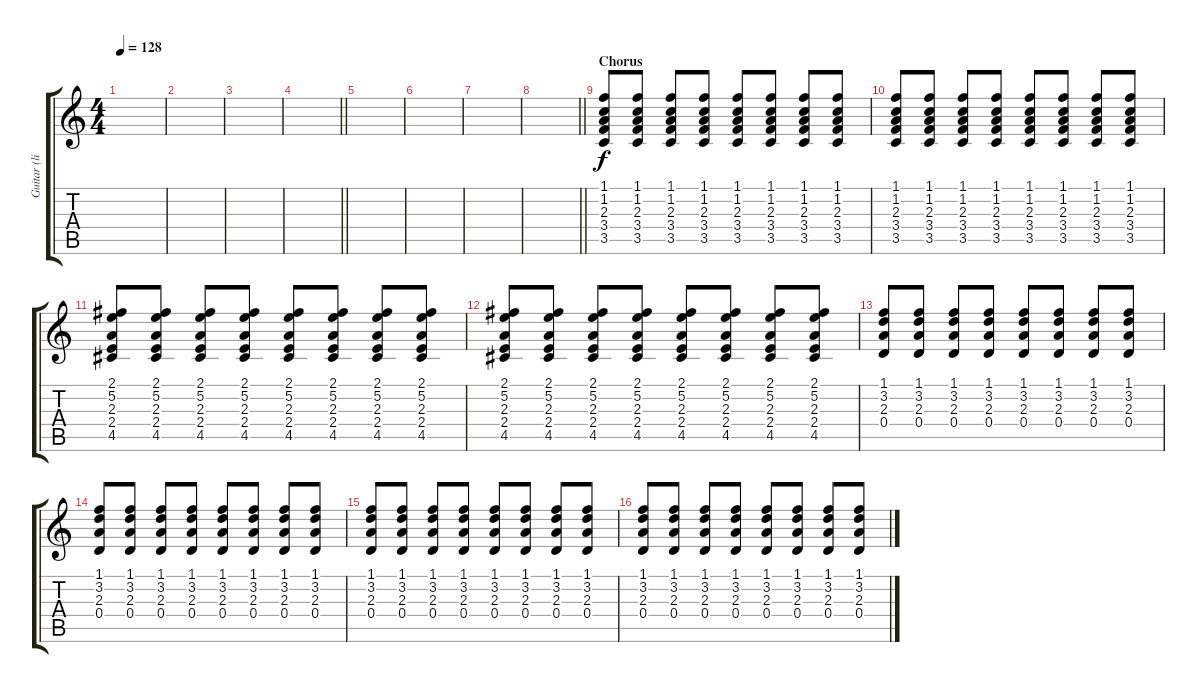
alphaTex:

\track ("Guitar (live)" "Guitar (li") {instrument distortionguitar}
\staff {score tabs}
\tuning (E4 B3 G3 D3 A2 E2) {hide}
\ts (4 4)
\tempo 128
\clef g2
\ks c
|
|
|
\barLineRight lightlight
|
|
|
|
\barLineRight lightlight
|
\section ("" "Chorus")
(1.1 1.2 2.3 3.4 3.5).8 (1.1 1.2 2.3 3.4 3.5).8 (1.1 1.2 2.3 3.4 3.5).8 (1.1 1.2 2.3 3.4 3.5).8 (1.1 1.2 2.3 3.4 3.5).8 (1.1 1.2 2.3 3.4 3.5).8 (1.1 1.2 2.3 3.4 3.5).8 (1.1 1.2 2.3 3.4 3.5).8 |
(1.1 1.2 2.3 3.4 3.5).8 (1.1 1.2 2.3 3.4 3.5).8 (1.1 1.2 2.3 3.4 3.5).8 (1.1 1.2 2.3 3.4 3.5).8 (1.1 1.2 2.3 3.4 3.5).8 (1.1 1.2 2.3 3.4 3.5).8 (1.1 1.2 2.3 3.4 3.5).8 (1.1 1.2 2.3 3.4 3.5).8 |
(2.1 5.2 2.3 2.4 4.5).8 (2.1 5.2 2.3 2.4 4.5).8 (2.1 5.2 2.3 2.4 4.5).8 (2.1 5.2 2.3 2.4 4.5).8 (2.1 5.2 2.3 2.4 4.5).8 (2.1 5.2 2.3 2.4 4.5).8 (2.1 5.2 2.3 2.4 4.5).8 (2.1 5.2 2.3 2.4 4.5).8 |
(2.1 5.2 2.3 2.4 4.5).8 (2.1 5.2 2.3 2.4 4.5).8 (2.1 5.2 2.3 2.4 4.5).8 (2.1 5.2 2.3 2.4 4.5).8 (2.1 5.2 2.3 2.4 4.5).8 (2.1 5.2 2.3 2.4 4.5).8 (2.1 5.2 2.3 2.4 4.5).8 (2.1 5.2 2.3 2.4 4.5).8 |
(1.1 3.2 2.3 0.4).8 (1.1 3.2 2.3 0.4).8 (1.1 3.2 2.3 0.4).8 (1.1 3.2 2.3 0.4).8 (1.1 3.2 2.3 0.4).8 (1.1 3.2 2.3 0.4).8 (1.1 3.2 2.3 0.4).8 (1.1 3.2 2.3 0.4).8 |
(1.1 3.2 2.3 0.4).8 (1.1 3.2 2.3 0.4).8 (1.1 3.2 2.3 0.4).8 (1.1 3.2 2.3 0.4).8 (1.1 3.2 2.3 0.4).8 (1.1 3.2 2.3 0.4).8 (1.1 3.2 2.3 0.4).8 (1.1 3.2 2.3 0.4).8 |
(1.1 3.2 2.3 0.4).8 (1.1 3.2 2.3 0.4).8 (1.1 3.2 2.3 0.4).8 (1.1 3.2 2.3 0.4).8 (1.1 3.2 2.3 0.4).8 (1.1 3.2 2.3 0.4).8 (1.1 3.2 2.3 0.4).8 (1.1 3.2 2.3 0.4).8 |
(1.1 3.2 2.3 0.4).8 (1.1 3.2 2.3 0.4).8 (1.1 3.2 2.3 0.4).8 (1.1 3.2 2.3 0.4).8 (1.1 3.2 2.3 0.4).8 (1.1 3.2 2.3 0.4).8 (1.1 3.2 2.3 0.4).8 (1.1 3.2 2.3 0.4).8
